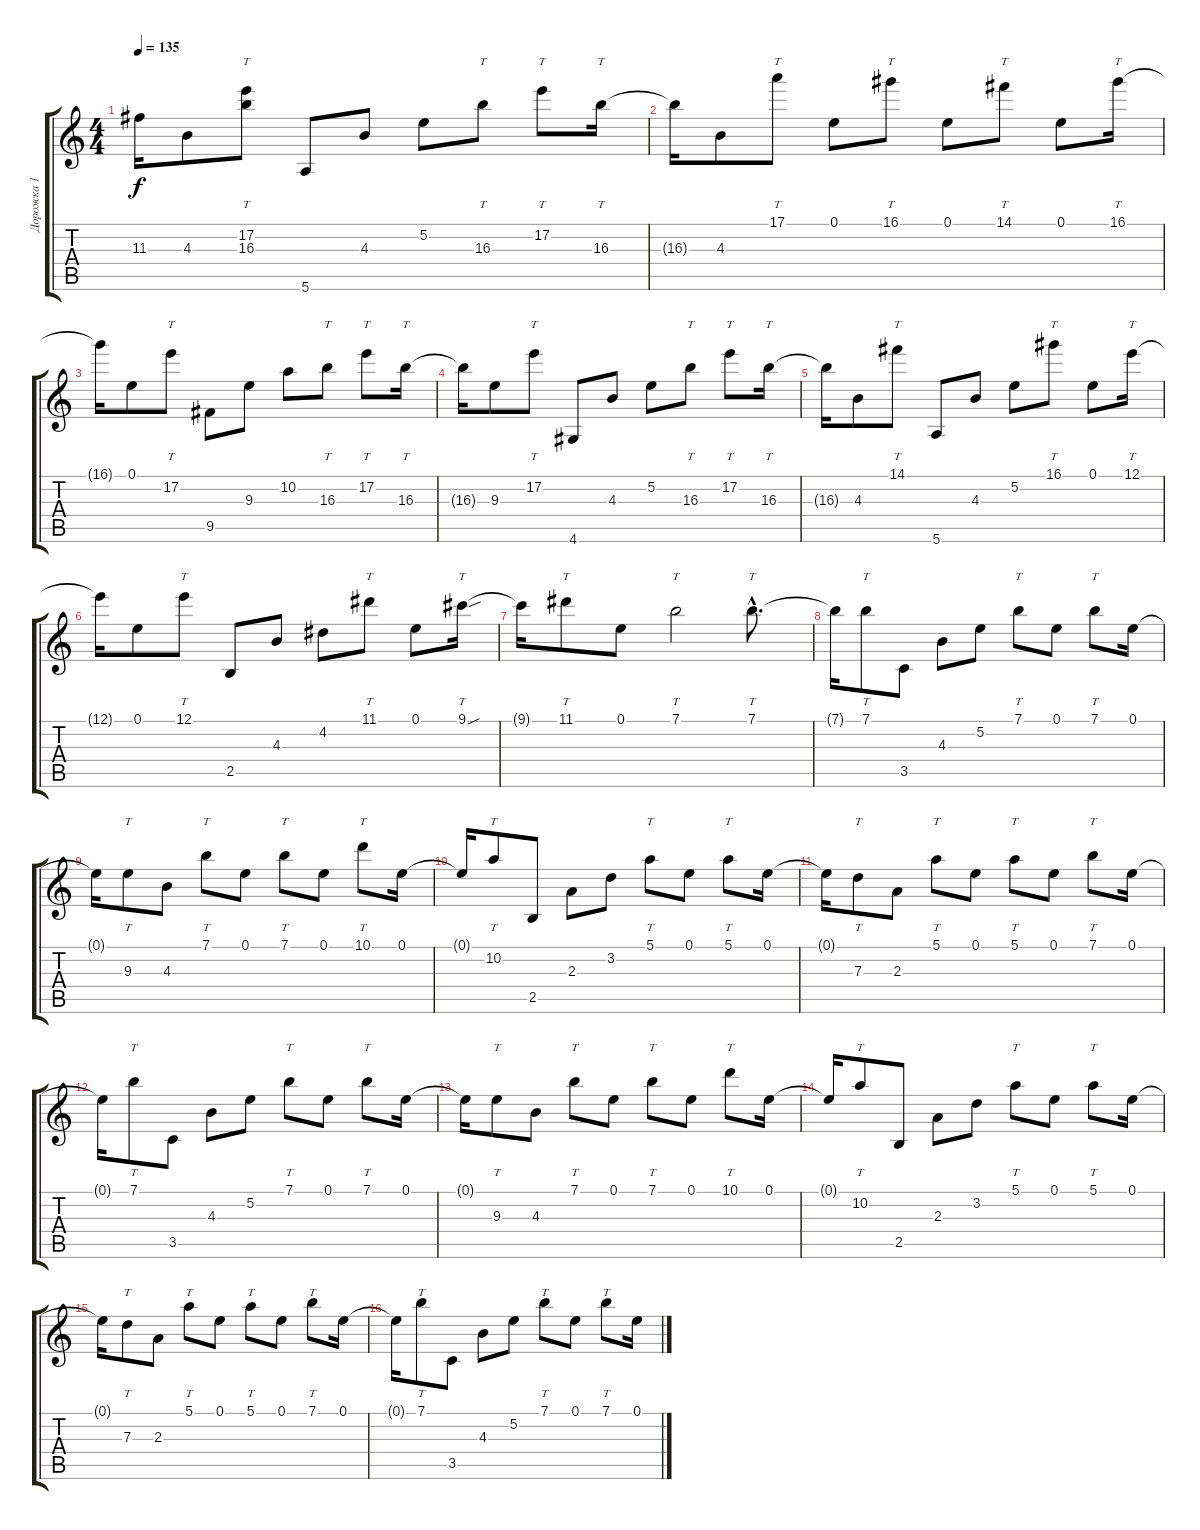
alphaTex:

\track ("Дорожка 1" "Дорожка 1") {instrument acousticguitarnylon}
\staff {score tabs}
\tuning (E4 B3 G3 D3 A2 E2) {hide}
\ts (4 4)
\tempo 135
\clef g2
\ks c
11.3{t}.16{dy f} 4.3.8 (17.2 16.3).8{tt} 5.6.8 4.3.8 5.2.8 16.3.8{tt} 17.2.8{tt} 16.3.16{tt} |
16.3{t}.16 4.3.8 17.1.8{tt} 0.1.8 16.1.8{tt} 0.1.8 14.1.8{tt} 0.1.8 16.1.16{tt} |
16.1{t}.16 0.1.8 17.2.8{tt} 9.5.8 9.3.8 10.2.8 16.3.8{tt} 17.2.8{tt} 16.3.16{tt} |
16.3{t}.16 9.3.8 17.2.8{tt} 4.6.8 4.3.8 5.2.8 16.3.8{tt} 17.2.8{tt} 16.3.16{tt} |
16.3{t}.16 4.3.8 14.1.8{tt} 5.6.8 4.3.8 5.2.8 16.1.8{tt} 0.1.8 12.1.16{tt} |
12.1{t}.16 0.1.8 12.1.8{tt} 2.5.8 4.3.8 4.2.8 11.1.8{tt} 0.1.8 9.1{sou}.16{tt} |
9.1{t}.16 11.1.8{tt} 0.1.8 7.1.2{tt} 7.1{hac}.8{tt d} |
7.1{t}.16 7.1.8{tt} 3.5.8 4.3.8 5.2.8 7.1.8{tt} 0.1.8 7.1.8{tt} 0.1.16 |
0.1{t}.16 9.3.8{tt} 4.3.8 7.1.8{tt} 0.1.8 7.1.8{tt} 0.1.8 10.1.8{tt} 0.1.16 |
0.1{t}.16 10.2.8{tt} 2.5.8 2.3.8 3.2.8 5.1.8{tt} 0.1.8 5.1.8{tt} 0.1.16 |
0.1{t}.16 7.3.8{tt} 2.3.8 5.1.8{tt} 0.1.8 5.1.8{tt} 0.1.8 7.1.8{tt} 0.1.16 |
0.1{t}.16 7.1.8{tt} 3.5.8 4.3.8 5.2.8 7.1.8{tt} 0.1.8 7.1.8{tt} 0.1.16 |
0.1{t}.16 9.3.8{tt} 4.3.8 7.1.8{tt} 0.1.8 7.1.8{tt} 0.1.8 10.1.8{tt} 0.1.16 |
0.1{t}.16 10.2.8{tt} 2.5.8 2.3.8 3.2.8 5.1.8{tt} 0.1.8 5.1.8{tt} 0.1.16 |
0.1{t}.16 7.3.8{tt} 2.3.8 5.1.8{tt} 0.1.8 5.1.8{tt} 0.1.8 7.1.8{tt} 0.1.16 |
0.1{t}.16 7.1.8{tt} 3.5.8 4.3.8 5.2.8 7.1.8{tt} 0.1.8 7.1.8{tt} 0.1.16
